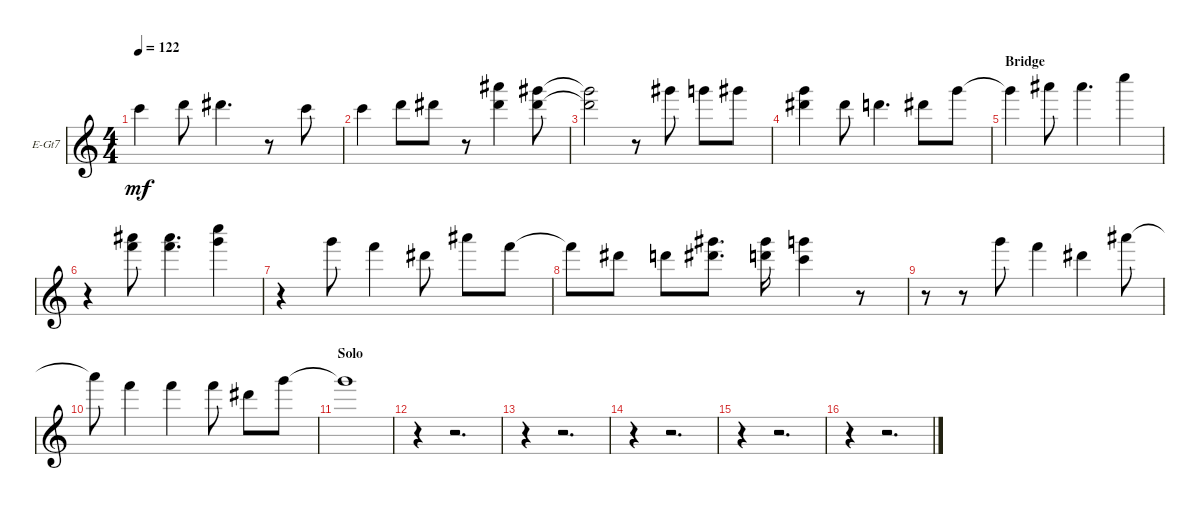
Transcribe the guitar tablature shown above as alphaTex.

\bracketExtendMode groupsimilarinstruments
\firstSystemTrackNameOrientation horizontal
\otherSystemsTrackNameOrientation horizontal
\track ("Myles Kennedy" "E-Gt7") {instrument overdrivenguitar}
\staff {score}
\tuning (E4 B3 G3 D3 A2 E2 B1)
\ts (4 4)
\tempo 122
\clef g2
\ks c
8.1.4{dy mf} 10.1.8 11.1.4{d} r.8 8.1.8 |
8.1.4 10.1.8 11.1.8 r.8 (18.1 16.2).4 (16.1 16.2).8 |
(16.1{t} 16.2{t}).2 r.8 16.1.8 15.1.8 16.1.8 |
(11.1 20.2).4 11.1.8 10.1.4{d} 11.1.8 15.1.8 |
\section ("" "Bridge")
15.1{t}.4 18.1.8 18.1.4{d} 20.1.4 |
r.4 (18.1 18.2).8 (18.1 18.2).4{d} (20.1 20.2).4 |
r.4 15.1.8 13.1.4 11.1.8 18.1.8 13.1.8 |
13.1{t}.8 11.1.8 10.1.8 (11.1 21.2).8{d} (10.1 21.2).16 (8.1 20.2).4 r.8 |
r.8 r.8 15.1.8 13.1.4 11.1.4 18.1.8 |
18.1{t}.8 13.1.4 13.1.4 13.1.8 11.1.8 15.1.8 |
\section ("" "Solo")
15.1{t}.1 |
r.4 r.2{d} |
r.4 r.2{d} |
r.4 r.2{d} |
r.4 r.2{d} |
r.4 r.2{d}
